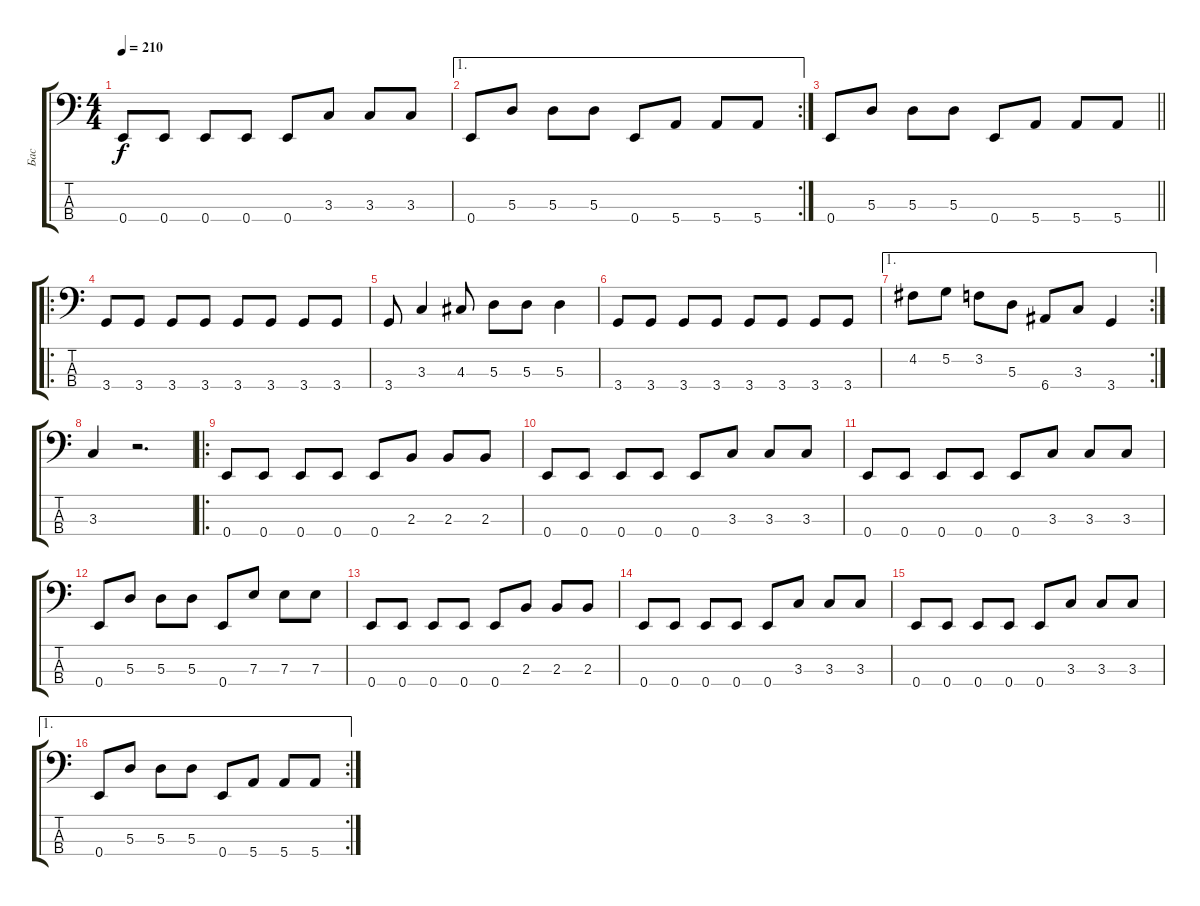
\track ("Бас" "Бас") {instrument electricbasspick}
\staff {score tabs}
\tuning (G2 D2 A1 E1) {hide}
\ts (4 4)
\tempo 210
\clef f4
\ks c
0.4.8{dy f} 0.4.8 0.4.8 0.4.8 0.4.8 3.3.8 3.3.8 3.3.8 |
\ae 1
\rc 2
0.4.8 5.3.8 5.3.8 5.3.8 0.4.8 5.4.8 5.4.8 5.4.8 |
\barLineRight lightlight
0.4.8 5.3.8 5.3.8 5.3.8 0.4.8 5.4.8 5.4.8 5.4.8 |
\ro
3.4.8 3.4.8 3.4.8 3.4.8 3.4.8 3.4.8 3.4.8 3.4.8 |
3.4.8 3.3.4 4.3.8 5.3.8 5.3.8 5.3.4 |
3.4.8 3.4.8 3.4.8 3.4.8 3.4.8 3.4.8 3.4.8 3.4.8 |
\ae 1
\rc 2
4.2.8 5.2.8 3.2.8 5.3.8 6.4.8 3.3.8 3.4.4 |
3.3.4 r.2{d} |
\ro
0.4.8 0.4.8 0.4.8 0.4.8 0.4.8 2.3.8 2.3.8 2.3.8 |
0.4.8 0.4.8 0.4.8 0.4.8 0.4.8 3.3.8 3.3.8 3.3.8 |
0.4.8 0.4.8 0.4.8 0.4.8 0.4.8 3.3.8 3.3.8 3.3.8 |
0.4.8 5.3.8 5.3.8 5.3.8 0.4.8 7.3.8 7.3.8 7.3.8 |
0.4.8 0.4.8 0.4.8 0.4.8 0.4.8 2.3.8 2.3.8 2.3.8 |
0.4.8 0.4.8 0.4.8 0.4.8 0.4.8 3.3.8 3.3.8 3.3.8 |
0.4.8 0.4.8 0.4.8 0.4.8 0.4.8 3.3.8 3.3.8 3.3.8 |
\ae 1
\rc 2
0.4.8 5.3.8 5.3.8 5.3.8 0.4.8 5.4.8 5.4.8 5.4.8
